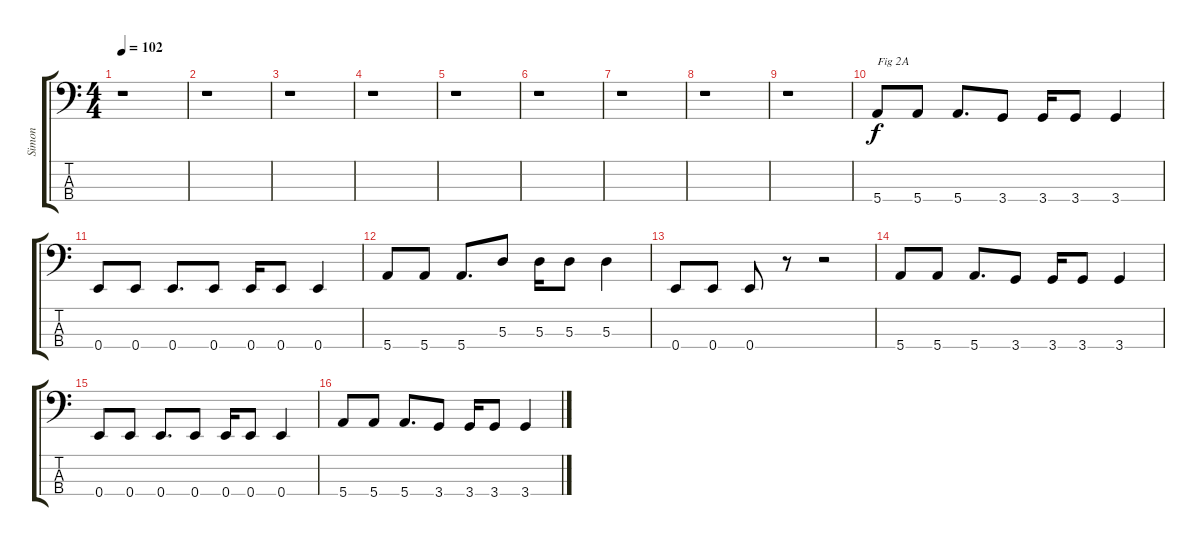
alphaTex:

\track ("Simon" "Simon") {instrument electricbasspick}
\staff {score tabs}
\tuning (G2 D2 A1 E1) {hide}
\ts (4 4)
\tempo 102
\clef f4
\ks c
r.1{dy f instrument electricbasspick} |
r.1 |
r.1 |
r.1 |
r.1 |
r.1 |
r.1 |
r.1 |
r.1 |
5.4.8{txt "Fig 2A"} 5.4.8 5.4.8{d} 3.4.8 3.4.16 3.4.8 3.4.4 |
0.4.8 0.4.8 0.4.8{d} 0.4.8 0.4.16 0.4.8 0.4.4 |
5.4.8 5.4.8 5.4.8{d} 5.3.8 5.3.16 5.3.8 5.3.4 |
0.4.8 0.4.8 0.4.8 r.8 r.2 |
5.4.8 5.4.8 5.4.8{d} 3.4.8 3.4.16 3.4.8 3.4.4 |
0.4.8 0.4.8 0.4.8{d} 0.4.8 0.4.16 0.4.8 0.4.4 |
5.4.8 5.4.8 5.4.8{d} 3.4.8 3.4.16 3.4.8 3.4.4
